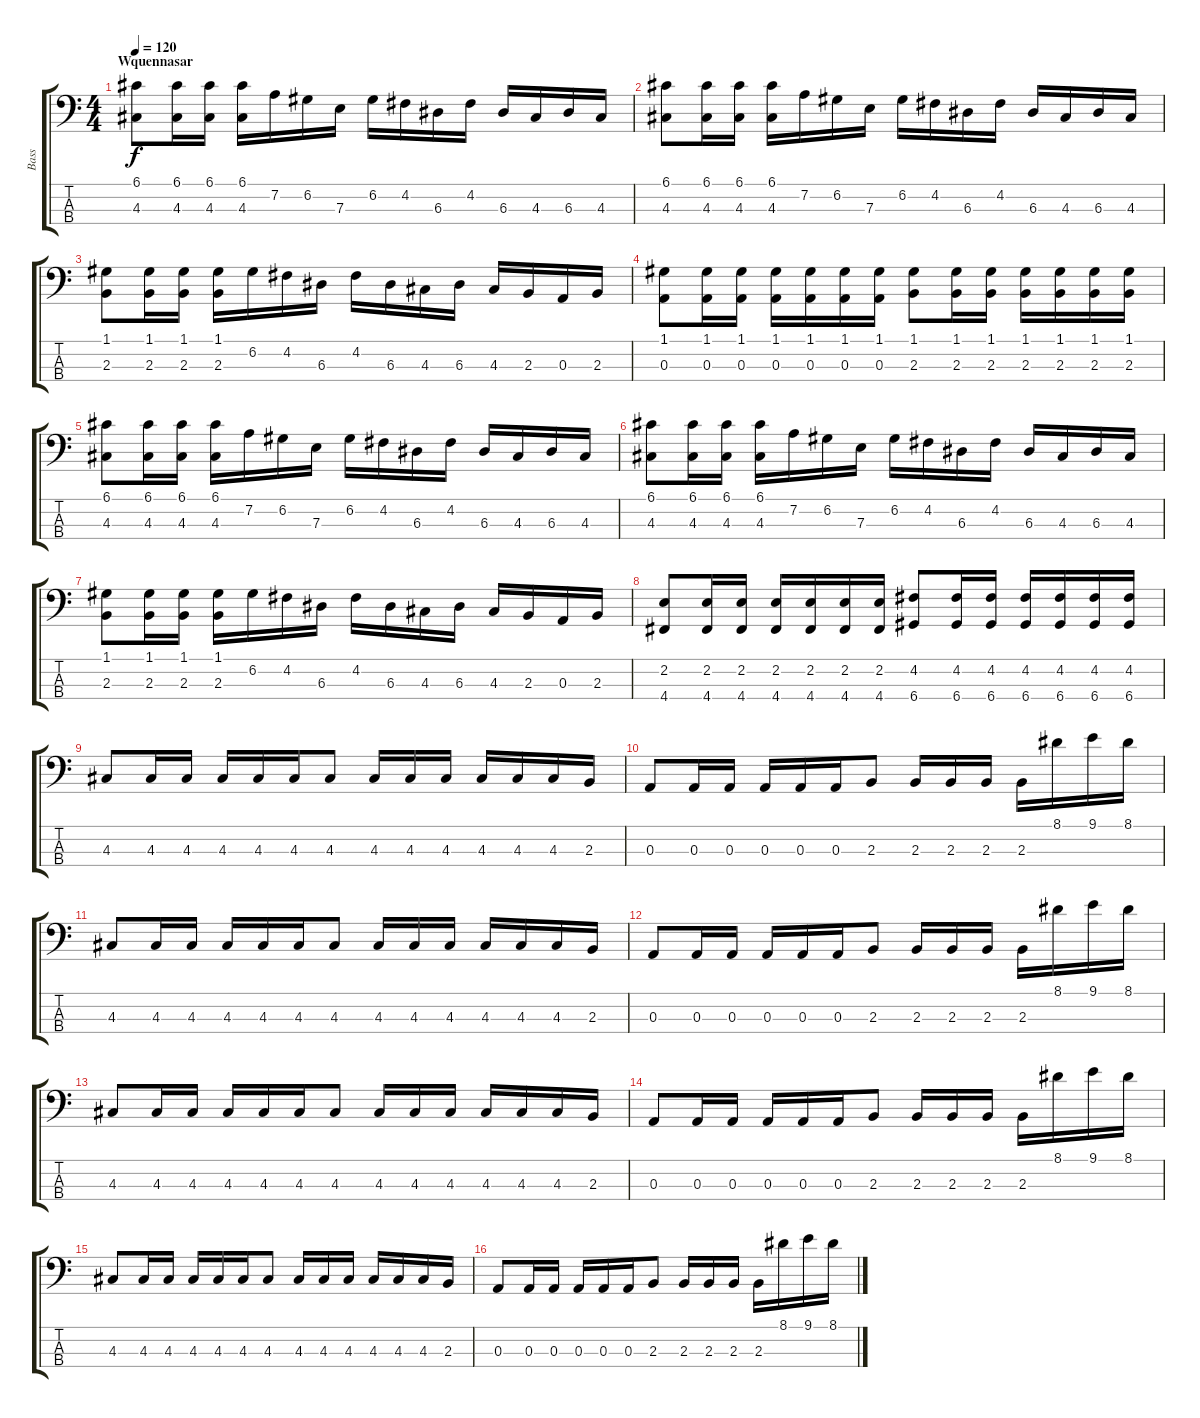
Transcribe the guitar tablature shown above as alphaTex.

\track ("Bass" "Bass") {instrument electricbasspick}
\staff {score tabs}
\tuning (G2 D2 A1 D1) {hide}
\ts (4 4)
\section ("" "Wquennasar")
\tempo 120
\clef f4
\ks c
(6.1 4.3).8{dy f} (6.1 4.3).16 (6.1 4.3).16 (6.1 4.3).16 7.2.16 6.2.16 7.3.16 6.2.16 4.2.16 6.3.16 4.2.16 6.3.16 4.3.16 6.3.16 4.3.16 |
(6.1 4.3).8 (6.1 4.3).16 (6.1 4.3).16 (6.1 4.3).16 7.2.16 6.2.16 7.3.16 6.2.16 4.2.16 6.3.16 4.2.16 6.3.16 4.3.16 6.3.16 4.3.16 |
(1.1 2.3).8 (1.1 2.3).16 (1.1 2.3).16 (1.1 2.3).16 6.2.16 4.2.16 6.3.16 4.2.16 6.3.16 4.3.16 6.3.16 4.3.16 2.3.16 0.3.16 2.3.16 |
(1.1 0.3).8 (1.1 0.3).16 (1.1 0.3).16 (1.1 0.3).16 (1.1 0.3).16 (1.1 0.3).16 (1.1 0.3).16 (1.1 2.3).8 (1.1 2.3).16 (1.1 2.3).16 (1.1 2.3).16 (1.1 2.3).16 (1.1 2.3).16 (1.1 2.3).16 |
(6.1 4.3).8 (6.1 4.3).16 (6.1 4.3).16 (6.1 4.3).16 7.2.16 6.2.16 7.3.16 6.2.16 4.2.16 6.3.16 4.2.16 6.3.16 4.3.16 6.3.16 4.3.16 |
(6.1 4.3).8 (6.1 4.3).16 (6.1 4.3).16 (6.1 4.3).16 7.2.16 6.2.16 7.3.16 6.2.16 4.2.16 6.3.16 4.2.16 6.3.16 4.3.16 6.3.16 4.3.16 |
(1.1 2.3).8 (1.1 2.3).16 (1.1 2.3).16 (1.1 2.3).16 6.2.16 4.2.16 6.3.16 4.2.16 6.3.16 4.3.16 6.3.16 4.3.16 2.3.16 0.3.16 2.3.16 |
(2.2 4.4).8 (2.2 4.4).16 (2.2 4.4).16 (2.2 4.4).16 (2.2 4.4).16 (2.2 4.4).16 (2.2 4.4).16 (4.2 6.4).8 (4.2 6.4).16 (4.2 6.4).16 (4.2 6.4).16 (4.2 6.4).16 (4.2 6.4).16 (4.2 6.4).16 |
4.3.8 4.3.16 4.3.16 4.3.16 4.3.16 4.3.16 4.3.8 4.3.16 4.3.16 4.3.16 4.3.16 4.3.16 4.3.16 2.3.16 |
0.3.8 0.3.16 0.3.16 0.3.16 0.3.16 0.3.16 2.3.8 2.3.16 2.3.16 2.3.16 2.3.16 8.1.16 9.1.16 8.1.16 |
4.3.8 4.3.16 4.3.16 4.3.16 4.3.16 4.3.16 4.3.8 4.3.16 4.3.16 4.3.16 4.3.16 4.3.16 4.3.16 2.3.16 |
0.3.8 0.3.16 0.3.16 0.3.16 0.3.16 0.3.16 2.3.8 2.3.16 2.3.16 2.3.16 2.3.16 8.1.16 9.1.16 8.1.16 |
4.3.8 4.3.16 4.3.16 4.3.16 4.3.16 4.3.16 4.3.8 4.3.16 4.3.16 4.3.16 4.3.16 4.3.16 4.3.16 2.3.16 |
0.3.8 0.3.16 0.3.16 0.3.16 0.3.16 0.3.16 2.3.8 2.3.16 2.3.16 2.3.16 2.3.16 8.1.16 9.1.16 8.1.16 |
4.3.8 4.3.16 4.3.16 4.3.16 4.3.16 4.3.16 4.3.8 4.3.16 4.3.16 4.3.16 4.3.16 4.3.16 4.3.16 2.3.16 |
0.3.8 0.3.16 0.3.16 0.3.16 0.3.16 0.3.16 2.3.8 2.3.16 2.3.16 2.3.16 2.3.16 8.1.16 9.1.16 8.1.16
